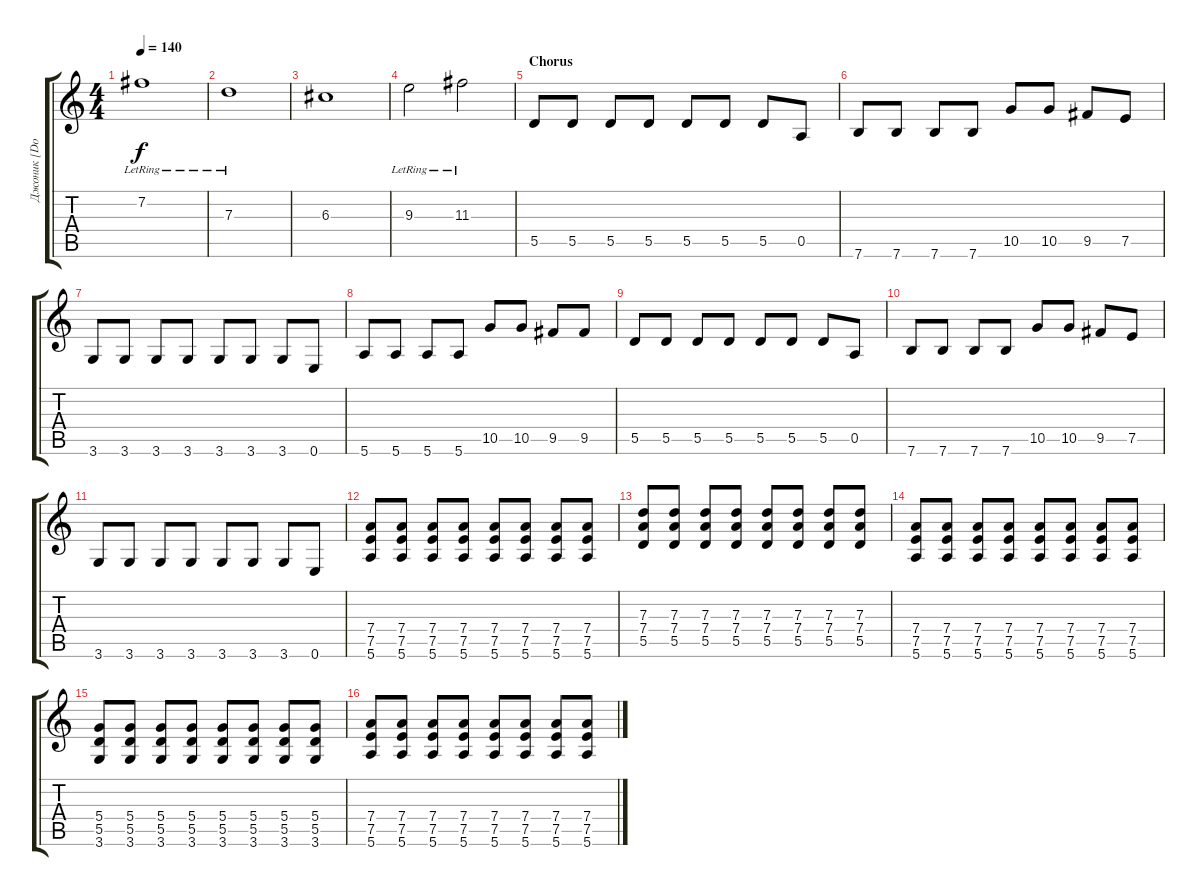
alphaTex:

\track ("Джоник [Doubled]" "Джоник [Do") {instrument distortionguitar}
\staff {score tabs}
\tuning (E4 B3 G3 D3 A2 E2) {hide}
\ts (4 4)
\tempo 140
\clef g2
\ks c
7.2{lr}.1{dy f} |
7.3{lr}.1 |
6.3.1 |
9.3{lr}.2 11.3{lr}.2 |
\section ("" "Chorus")
5.5.8 5.5.8 5.5.8 5.5.8 5.5.8 5.5.8 5.5.8 0.5.8 |
7.6.8 7.6.8 7.6.8 7.6.8 10.5.8 10.5.8 9.5.8 7.5.8 |
3.6.8 3.6.8 3.6.8 3.6.8 3.6.8 3.6.8 3.6.8 0.6.8 |
5.6.8 5.6.8 5.6.8 5.6.8 10.5.8 10.5.8 9.5.8 9.5.8 |
5.5.8 5.5.8 5.5.8 5.5.8 5.5.8 5.5.8 5.5.8 0.5.8 |
7.6.8 7.6.8 7.6.8 7.6.8 10.5.8 10.5.8 9.5.8 7.5.8 |
3.6.8 3.6.8 3.6.8 3.6.8 3.6.8 3.6.8 3.6.8 0.6.8 |
(7.4 7.5 5.6).8 (7.4 7.5 5.6).8 (7.4 7.5 5.6).8 (7.4 7.5 5.6).8 (7.4 7.5 5.6).8 (7.4 7.5 5.6).8 (7.4 7.5 5.6).8 (7.4 7.5 5.6).8 |
(7.3 7.4 5.5).8 (7.3 7.4 5.5).8 (7.3 7.4 5.5).8 (7.3 7.4 5.5).8 (7.3 7.4 5.5).8 (7.3 7.4 5.5).8 (7.3 7.4 5.5).8 (7.3 7.4 5.5).8 |
(7.4 7.5 5.6).8 (7.4 7.5 5.6).8 (7.4 7.5 5.6).8 (7.4 7.5 5.6).8 (7.4 7.5 5.6).8 (7.4 7.5 5.6).8 (7.4 7.5 5.6).8 (7.4 7.5 5.6).8 |
(5.4 5.5 3.6).8 (5.4 5.5 3.6).8 (5.4 5.5 3.6).8 (5.4 5.5 3.6).8 (5.4 5.5 3.6).8 (5.4 5.5 3.6).8 (5.4 5.5 3.6).8 (5.4 5.5 3.6).8 |
(7.4 7.5 5.6).8 (7.4 7.5 5.6).8 (7.4 7.5 5.6).8 (7.4 7.5 5.6).8 (7.4 7.5 5.6).8 (7.4 7.5 5.6).8 (7.4 7.5 5.6).8 (7.4 7.5 5.6).8
